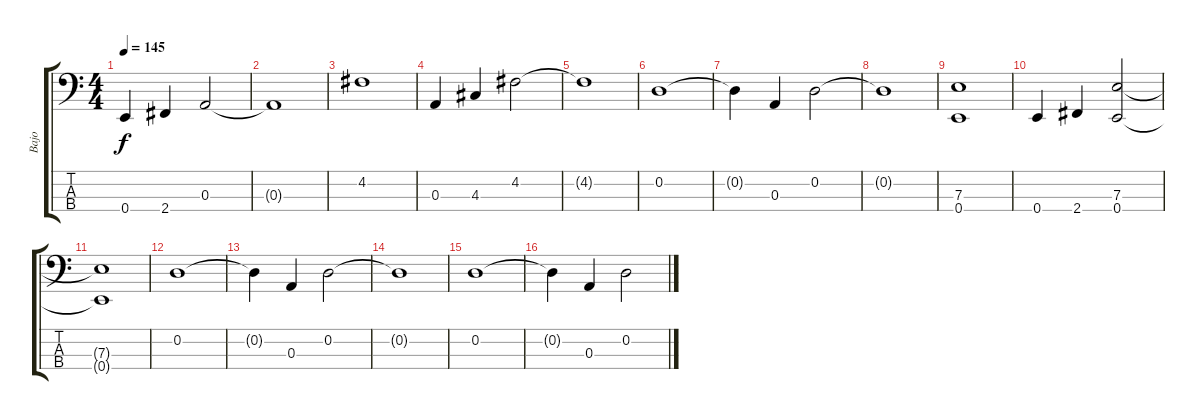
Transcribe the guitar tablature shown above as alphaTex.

\track ("Bajo" "Bajo") {instrument electricbasspick}
\staff {score tabs}
\tuning (G2 D2 A1 E1) {hide}
\ts (4 4)
\tempo 145
\clef f4
\ks c
0.4.4{dy f} 2.4.4 0.3.2 |
0.3{t}.1 |
4.2.1 |
0.3.4 4.3.4 4.2.2 |
4.2{t}.1 |
0.2.1 |
0.2{t}.4 0.3.4 0.2.2 |
0.2{t}.1 |
(7.3 0.4).1 |
0.4.4 2.4.4 (7.3 0.4).2 |
(7.3{t} 0.4{t}).1 |
0.2.1 |
0.2{t}.4 0.3.4 0.2.2 |
0.2{t}.1 |
0.2.1 |
0.2{t}.4 0.3.4 0.2.2
